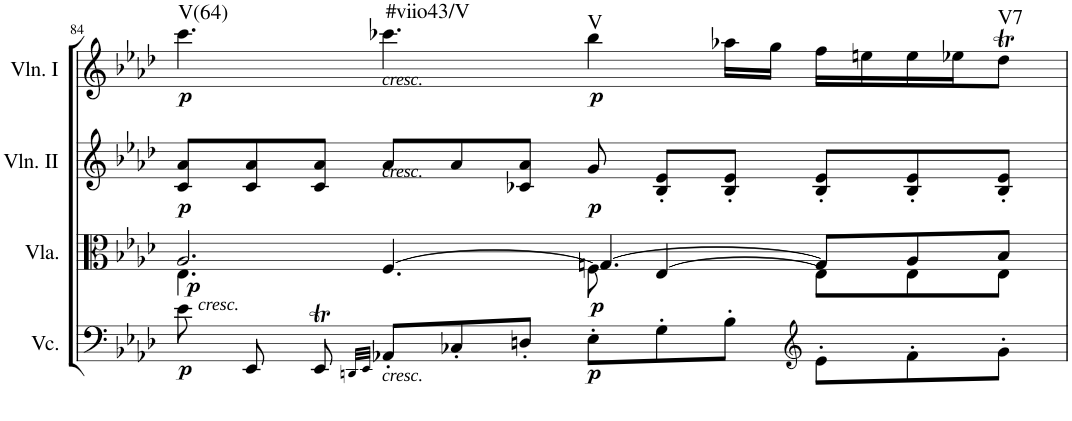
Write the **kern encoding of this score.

**kern	**dynam	**kern	**dynam	**kern	**dynam	**kern	**dynam	**harte
*part4	*part4	*part3	*part3	*part2	*part2	*part1	*part1	*part1
*staff4	*staff4	*staff3	*staff3	*staff2	*staff2	*staff1	*staff1	*
*I"Violoncello	*	*I"Viola	*	*I"Violin II	*	*I"Violin I	*	*
*I'Vc.	*	*I'Vla.	*	*I'Vln. II	*	*I'Vln. I	*	*
!!LO:PB:g=z
*clefF4	*	*clefC3	*	*clefG2	*	*clefG2	*	*
*k[f#c#g#d#]	*	*k[f#c#g#d#]	*	*k[f#c#g#d#]	*	*k[f#c#g#d#]	*	*
*E:	*	*E:	*	*E:	*	*E:	*	*
*M12/8	*	*M12/8	*	*M12/8	*	*M12/8	*	*
=84	=84	=84	=84	=84	=84	=84	=84	=84
*	*	*^	*	*	*	*	*	*
!	!	!LO:TX:b:i:t=cresc.	!	!	!	!	!	!	!
!	!LO:DY:b	!	!	!LO:DY:b	!	!LO:DY:b	!	!LO:DY:b	!LO:H:kt=V(64)
8e-\	p	2.A-/	4.E-\	p	8c/ 8a-/L	p	4.ccc\	p	N
8EE-/	.	.	.	.	8c/ 8a-/	.	.	.	.
8EE-T/	.	.	.	.	8c/ 8a-/J	.	.	.	.
32qDDn/LLL	.	.	.	.	.	.	.	.	.
32qEE-/JJJ	.	.	.	.	.	.	.	.	.
!	!	!	!	!	!	!	!LO:TX:a:i:t=cresc.	!	!
!	!	!	!	!	!LO:TX:a:i:t=cresc.	!	!	!	!
!LO:TX:b:i:t=cresc.	!	!	!	!	!	!	!	!	!LO:H:kt=#viio43/V
8AA-X'/L	.	.	[4.F/	.	8a-/L	.	4.ccc-X\	.	N
8C-X'/	.	.	.	.	8a-/	.	.	.	.
8Dn'/J	.	.	.	.	8c-X/ 8a-/J	.	.	.	.
!	!LO:DY:b	!	!	!LO:DY:b	!	!LO:DY:b	!	!LO:DY:b	!LO:H:kt=V
8E-'\L	p	[4.Gn/	8F\]	p	8g/	p	4bb-\	p	N
8G'\	.	.	[4E-/	.	8B-/' 8e-/'L	.	.	.	.
8B-'\J	.	.	.	.	8B-/' 8e-/'J	.	16aa-X\LL	.	.
.	.	.	.	.	.	.	16gg\JJ	.	.
*clefG2	*	*	*	*	*	*	*	*	*
8e-'\L	.	8G/L]	8E-\L]	.	8B-/' 8e-/'L	.	16ff\LL	.	.
.	.	.	.	.	.	.	16een\	.	.
8f'\	.	8A-/	8E-\	.	8B-/' 8e-/'	.	16ee\	.	.
.	.	.	.	.	.	.	16ee-X\J	.	.
!	!	!	!	!	!	!	!	!	!LO:H:kt=V7
8g'\J	.	8B-/J	8E-\J	.	8B-/' 8e-/'J	.	8dd-T\J	.	N
*	*	*v	*v	*	*	*	*	*	*
=	=	=	=	=	=	=	=	=
*-	*-	*-	*-	*-	*-	*-	*-	*-
